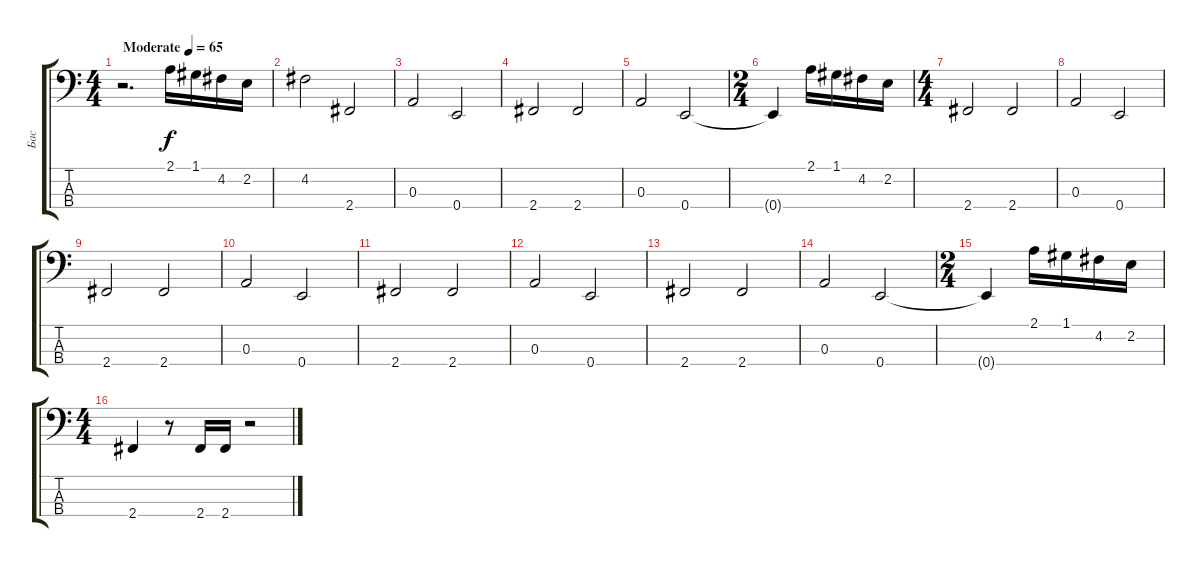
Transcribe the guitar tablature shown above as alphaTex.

\track ("Бас" "Бас") {instrument electricbassfinger}
\staff {score tabs}
\tuning (G2 D2 A1 E1) {hide}
\ts (4 4)
\tempo (65 "Moderate")
\clef f4
\ks c
r.2{d dy f instrument electricbassfinger} 2.1.16{volume 8 instrument electricbassfinger} 1.1.16 4.2.16 2.2.16 |
4.2.2 2.4.2 |
0.3.2 0.4.2 |
2.4.2 2.4.2 |
0.3.2 0.4.2 |
\ts (2 4)
0.4{t}.4 2.1.16 1.1.16 4.2.16 2.2.16 |
\ts (4 4)
2.4.2 2.4.2 |
0.3.2 0.4.2 |
2.4.2 2.4.2 |
0.3.2 0.4.2 |
2.4.2 2.4.2 |
0.3.2 0.4.2 |
2.4.2 2.4.2 |
0.3.2 0.4.2 |
\ts (2 4)
0.4{t}.4 2.1.16 1.1.16 4.2.16 2.2.16 |
\ts (4 4)
2.4.4{volume 14 instrument electricbassfinger} r.8 2.4.16 2.4.16 r.2
